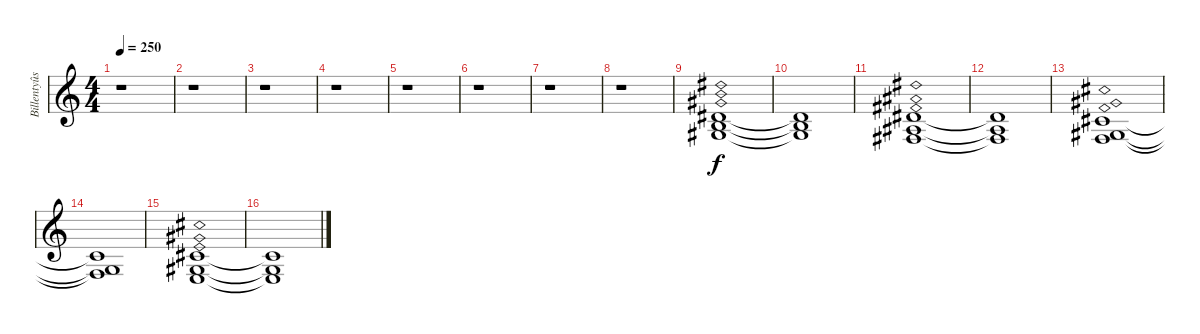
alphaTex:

\track ("Billentyûs (Mats Olausson)" "Billentyûs") {instrument lead1square}
\staff {score}
\tuning (E4 B3 G3 D3 A2 E2) {hide}
\ts (4 4)
\tempo 250
\clef g2
\ks c
r.1{dy f} |
r.1 |
r.1 |
r.1 |
r.1 |
r.1 |
r.1 |
r.1 |
(4.2{ph 12} 4.3{ph 12} 6.4{ph 12}).1 |
(4.2{t} 4.3{t} 6.4{t}).1 |
(4.2{ph 12} 3.3{ph 12} 4.4{ph 12}).1 |
(4.2{t} 3.3{t} 4.4{t}).1 |
(2.2{ph 12} 1.3{ph 12} 3.4{ph 12}).1 |
(2.2{t} 1.3{t} 3.4{t}).1 |
(2.2{ph 12} 1.3{ph 12} 2.4{ph 12}).1 |
(2.2{t} 1.3{t} 2.4{t}).1
